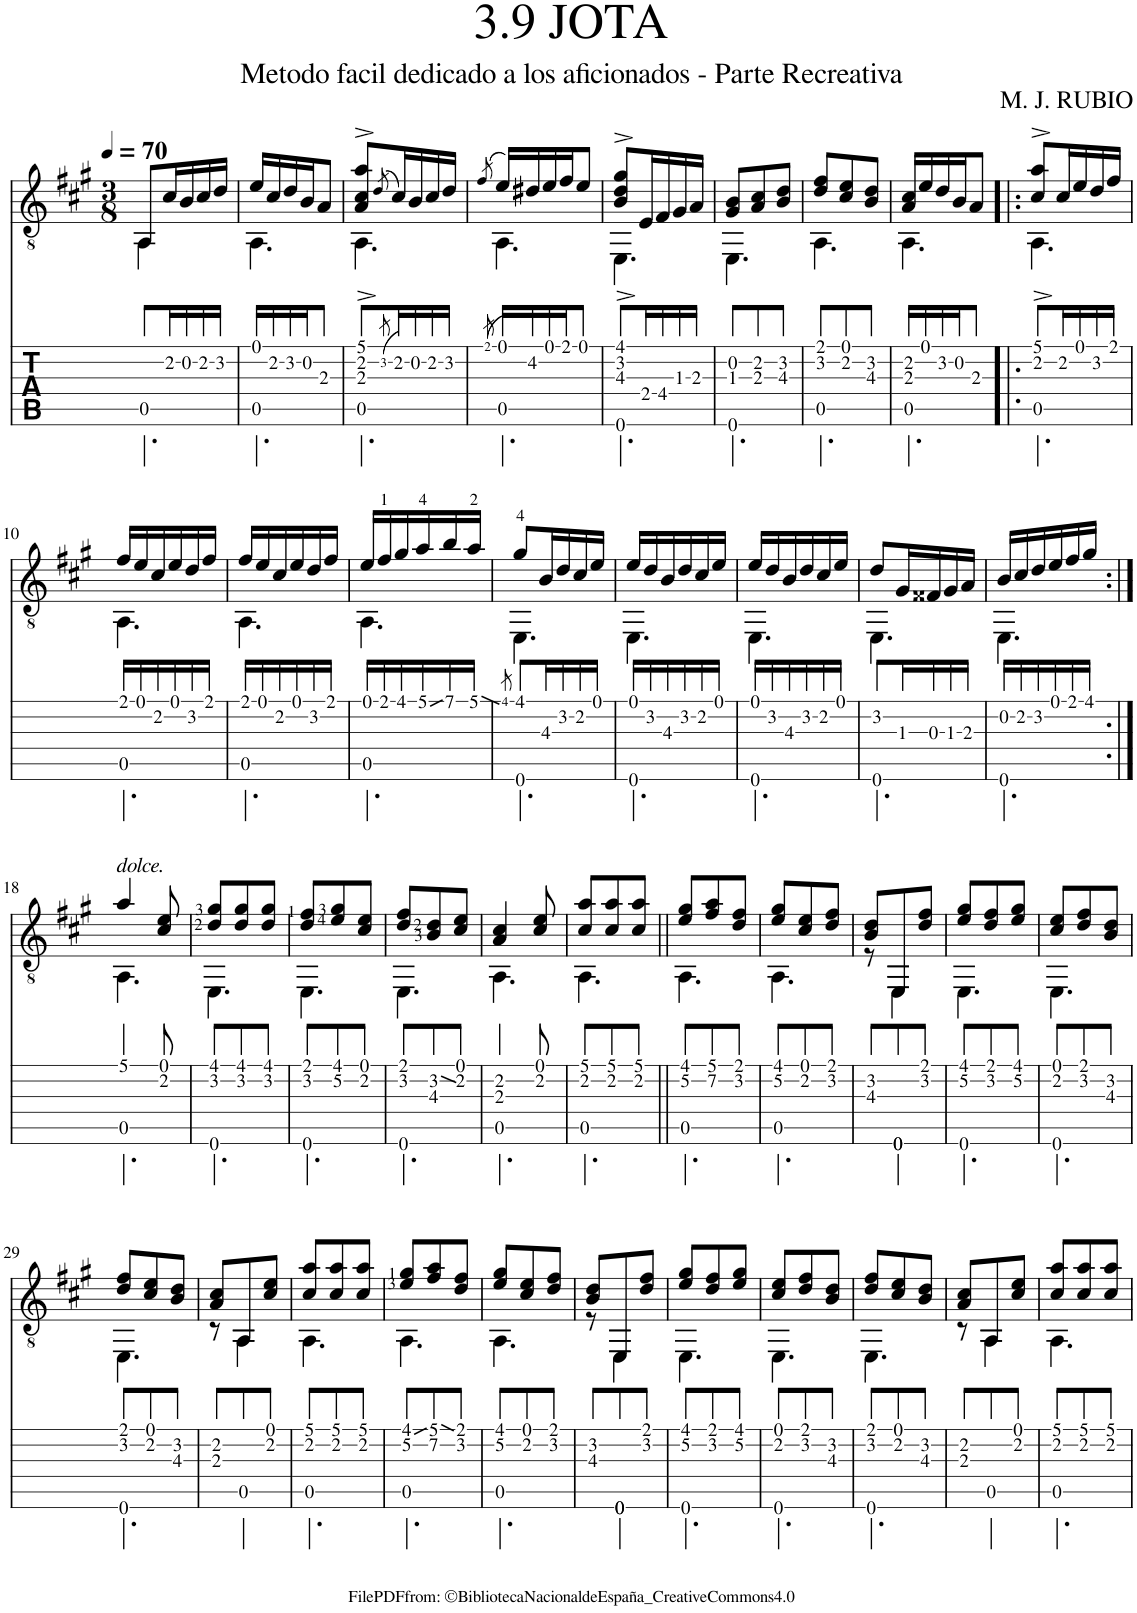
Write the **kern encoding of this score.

**kern	**kern
*part2	*part1
*staff2	*staff1
*I"Chitarra classica (Intavolatura)	*I"Classical Guitar
*stria6	*
*	*clefGv2
*k[f#c#g#]	*k[f#c#g#]
*M3/8	*M3/8
*MM70	*MM70
=1	=1
*^	*^
8AA/L	4.AA\	8AA/L	4.AA\
16c#/L	.	16c#/L	.
16B/	.	16B/	.
16c#/	.	16c#/	.
16d/JJ	.	16d/JJ	.
=2	=2	=2	=2
16e/LL	4.AA\	16e/LL	4.AA\
16c#/	.	16c#/	.
16d/	.	16d/	.
16B/J	.	16B/J	.
8A/J	.	8A/J	.
=3	=3	=3	=3
8A/^ 8c#/^ 8a/^L	4.AA\	8A/^ 8c#/^ 8a/^L	4.AA\
(8qd/	.	(8qd/	.
16c#/L)	.	16c#/L)	.
16B/	.	16B/	.
16c#/	.	16c#/	.
16d/JJ	.	16d/JJ	.
=4	=4	=4	=4
(8qf#/	.	(8qf#/	.
16e/LL)	4.AA\	16e/LL)	4.AA\
16d#X/	.	16d#X/	.
16e/	.	16e/	.
16f#/J	.	16f#/J	.
8e/J	.	8e/J	.
=5	=5	=5	=5
8B/^ 8d/^ 8g#/^L	4.EE\	8B/^ 8d/^ 8g#/^L	4.EE\
16E/L	.	16E/L	.
16F#/	.	16F#/	.
16G#/	.	16G#/	.
16A/JJ	.	16A/JJ	.
=6	=6	=6	=6
8G#/ 8B/L	4.EE\	8G#/ 8B/L	4.EE\
8A/ 8c#/	.	8A/ 8c#/	.
8B/ 8d/J	.	8B/ 8d/J	.
=7	=7	=7	=7
8d/ 8f#/L	4.AA\	8d/ 8f#/L	4.AA\
8c#/ 8e/	.	8c#/ 8e/	.
8B/ 8d/J	.	8B/ 8d/J	.
=8	=8	=8	=8
16A/ 16c#/LL	4.AA\	16A/ 16c#/LL	4.AA\
16e/	.	16e/	.
16d/	.	16d/	.
16B/J	.	16B/J	.
8A/J	.	8A/J	.
=9!|:	=9!|:	=9!|:	=9!|:
8c#/^ 8a/^L	4.AA\	8c#/^ 8a/^L	4.AA\
16c#/L	.	16c#/L	.
16e/	.	16e/	.
16d/	.	16d/	.
16f#/JJ	.	16f#/JJ	.
!!LO:LB:g=z	!!
=10	=10	=10	=10
16f#/LL	4.AA\	16f#/LL	4.AA\
16e/	.	16e/	.
16c#/	.	16c#/	.
16e/	.	16e/	.
16d/	.	16d/	.
16f#/JJ	.	16f#/JJ	.
=11	=11	=11	=11
16f#/LL	4.AA\	16f#/LL	4.AA\
16e/	.	16e/	.
16c#/	.	16c#/	.
16e/	.	16e/	.
16d/	.	16d/	.
16f#/JJ	.	16f#/JJ	.
=12	=12	=12	=12
16e/LL	4.AA\	16e/LL	4.AA\
16f#/	.	16f#/	.
16g#/	.	16g#/	.
16a/	.	16a/	.
16b/	.	16b/	.
16a/JJ	.	16a/JJ	.
=13	=13	=13	=13
8qg#/	.	.	.
8g#/L	4.EE\	8g#/L	4.EE\
16B/L	.	16B/L	.
16d/	.	16d/	.
16c#/	.	16c#/	.
16e/JJ	.	16e/JJ	.
=14	=14	=14	=14
16e/LL	4.EE\	16e/LL	4.EE\
16d/	.	16d/	.
16B/	.	16B/	.
16d/	.	16d/	.
16c#/	.	16c#/	.
16e/JJ	.	16e/JJ	.
=15	=15	=15	=15
16e/LL	4.EE\	16e/LL	4.EE\
16d/	.	16d/	.
16B/	.	16B/	.
16d/	.	16d/	.
16c#/	.	16c#/	.
16e/JJ	.	16e/JJ	.
=16	=16	=16	=16
8d/L	4.EE\	8d/L	4.EE\
16G#/L	.	16G#/L	.
16F##X/	.	16F##X/	.
16G#/	.	16G#/	.
16A/JJ	.	16A/JJ	.
=17	=17	=17	=17
16B/LL	4.EE\	16B/LL	4.EE\
16c#/	.	16c#/	.
16d/	.	16d/	.
16e/	.	16e/	.
16f#/	.	16f#/	.
16g#/JJ	.	16g#/JJ	.
!!LO:LB:g=z	!!
=18:|!	=18:|!	=18:|!	=18:|!
!	!	!LO:TX:a:i:t=dolce.	!
4a/	4.AA\	4a/	4.AA\
8c#/ 8e/	.	8c#/ 8e/	.
=19	=19	=19	=19
8d/ 8g#/L	4.EE\	8d/ 8g#/L	4.EE\
8d/ 8g#/	.	8d/ 8g#/	.
8d/ 8g#/J	.	8d/ 8g#/J	.
=20	=20	=20	=20
8d/ 8f#/L	4.EE\	8d/ 8f#/L	4.EE\
8e/ 8g#/	.	8e/ 8g#/	.
8c#/ 8e/J	.	8c#/ 8e/J	.
=21	=21	=21	=21
8d/ 8f#/L	4.EE\	8d/ 8f#/L	4.EE\
8B/ 8d/	.	8B/ 8d/	.
8c#/ 8e/J	.	8c#/ 8e/J	.
=22	=22	=22	=22
4A/ 4c#/	4.AA\	4A/ 4c#/	4.AA\
8c#/ 8e/	.	8c#/ 8e/	.
=23	=23	=23	=23
8c#/ 8a/L	4.AA\	8c#/ 8a/L	4.AA\
8c#/ 8a/	.	8c#/ 8a/	.
8c#/ 8a/J	.	8c#/ 8a/J	.
=24||	=24||	=24||	=24||
8e/ 8g#/L	4.AA\	8e/ 8g#/L	4.AA\
8f#/ 8a/	.	8f#/ 8a/	.
8d/ 8f#/J	.	8d/ 8f#/J	.
=25	=25	=25	=25
8e/ 8g#/L	4.AA\	8e/ 8g#/L	4.AA\
8c#/ 8e/	.	8c#/ 8e/	.
8d/ 8f#/J	.	8d/ 8f#/J	.
=26	=26	=26	=26
8B/ 8d/L	8r	8B/ 8d/L	8r
8EE/	4EE\	8EE/	4EE\
8d/ 8f#/J	.	8d/ 8f#/J	.
=27	=27	=27	=27
8e/ 8g#/L	4.EE\	8e/ 8g#/L	4.EE\
8d/ 8f#/	.	8d/ 8f#/	.
8e/ 8g#/J	.	8e/ 8g#/J	.
=28	=28	=28	=28
8c#/ 8e/L	4.EE\	8c#/ 8e/L	4.EE\
8d/ 8f#/	.	8d/ 8f#/	.
8B/ 8d/J	.	8B/ 8d/J	.
!!LO:LB:g=z	!!
=29	=29	=29	=29
8d/ 8f#/L	4.EE\	8d/ 8f#/L	4.EE\
8c#/ 8e/	.	8c#/ 8e/	.
8B/ 8d/J	.	8B/ 8d/J	.
=30	=30	=30	=30
8A/ 8c#/L	8r	8A/ 8c#/L	8r
8AA/	4AA\	8AA/	4AA\
8c#/ 8e/J	.	8c#/ 8e/J	.
=31	=31	=31	=31
8c#/ 8a/L	4.AA\	8c#/ 8a/L	4.AA\
8c#/ 8a/	.	8c#/ 8a/	.
8c#/ 8a/J	.	8c#/ 8a/J	.
=32	=32	=32	=32
8e/ 8g#/L	4.AA\	8e/ 8g#/L	4.AA\
8f#/ 8a/	.	8f#/ 8a/	.
8d/ 8f#/J	.	8d/ 8f#/J	.
=33	=33	=33	=33
8e/ 8g#/L	4.AA\	8e/ 8g#/L	4.AA\
8c#/ 8e/	.	8c#/ 8e/	.
8d/ 8f#/J	.	8d/ 8f#/J	.
=34	=34	=34	=34
8B/ 8d/L	8r	8B/ 8d/L	8r
8EE/	4EE\	8EE/	4EE\
8d/ 8f#/J	.	8d/ 8f#/J	.
=35	=35	=35	=35
8e/ 8g#/L	4.EE\	8e/ 8g#/L	4.EE\
8d/ 8f#/	.	8d/ 8f#/	.
8e/ 8g#/J	.	8e/ 8g#/J	.
=36	=36	=36	=36
8c#/ 8e/L	4.EE\	8c#/ 8e/L	4.EE\
8d/ 8f#/	.	8d/ 8f#/	.
8B/ 8d/J	.	8B/ 8d/J	.
=37	=37	=37	=37
8d/ 8f#/L	4.EE\	8d/ 8f#/L	4.EE\
8c#/ 8e/	.	8c#/ 8e/	.
8B/ 8d/J	.	8B/ 8d/J	.
=38	=38	=38	=38
8A/ 8c#/L	8r	8A/ 8c#/L	8r
8AA/	4AA\	8AA/	4AA\
8c#/ 8e/J	.	8c#/ 8e/J	.
=39	=39	=39	=39
8c#/ 8a/L	4.AA\	8c#/ 8a/L	4.AA\
8c#/ 8a/	.	8c#/ 8a/	.
8c#/ 8a/J	.	8c#/ 8a/J	.
*v	*v	*	*
*	*v	*v
=	=
*-	*-
